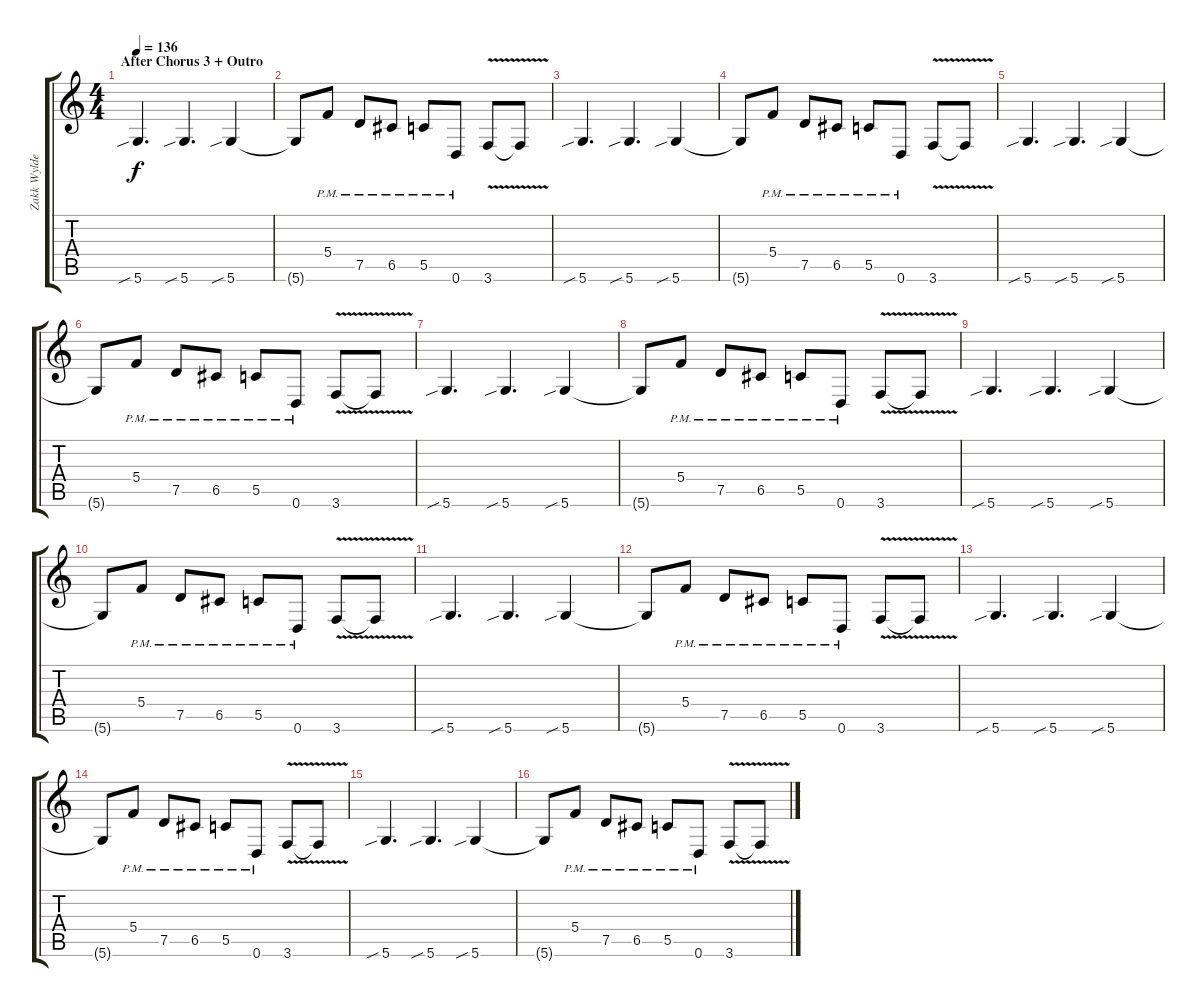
\track ("Zakk Wylde" "Zakk Wylde") {instrument distortionguitar}
\staff {score tabs}
\tuning (D4 A3 F3 C3 G2 D2) {hide}
\ts (4 4)
\section ("" "After Chorus 3 + Outro")
\tempo 136
\clef g2
\ks c
5.6{sib}.4{d dy f} 5.6{sib}.4{d} 5.6{sib}.4 |
5.6{t}.8 5.4{pm}.8 7.5{pm}.8 6.5{pm}.8 5.5{pm}.8 0.6{pm}.8 3.6{v}.8 3.6{t}.8 |
5.6{sib}.4{d} 5.6{sib}.4{d} 5.6{sib}.4 |
5.6{t}.8 5.4{pm}.8 7.5{pm}.8 6.5{pm}.8 5.5{pm}.8 0.6{pm}.8 3.6{v}.8 3.6{t}.8 |
5.6{sib}.4{d} 5.6{sib}.4{d} 5.6{sib}.4 |
5.6{t}.8 5.4{pm}.8 7.5{pm}.8 6.5{pm}.8 5.5{pm}.8 0.6{pm}.8 3.6{v}.8 3.6{t}.8 |
5.6{sib}.4{d} 5.6{sib}.4{d} 5.6{sib}.4 |
5.6{t}.8 5.4{pm}.8 7.5{pm}.8 6.5{pm}.8 5.5{pm}.8 0.6{pm}.8 3.6{v}.8 3.6{t}.8 |
5.6{sib}.4{d} 5.6{sib}.4{d} 5.6{sib}.4 |
5.6{t}.8 5.4{pm}.8 7.5{pm}.8 6.5{pm}.8 5.5{pm}.8 0.6{pm}.8 3.6{v}.8 3.6{t}.8 |
5.6{sib}.4{d} 5.6{sib}.4{d} 5.6{sib}.4 |
5.6{t}.8 5.4{pm}.8 7.5{pm}.8 6.5{pm}.8 5.5{pm}.8 0.6{pm}.8 3.6{v}.8 3.6{t}.8 |
5.6{sib}.4{d} 5.6{sib}.4{d} 5.6{sib}.4 |
5.6{t}.8 5.4{pm}.8 7.5{pm}.8 6.5{pm}.8 5.5{pm}.8 0.6{pm}.8 3.6{v}.8 3.6{t}.8 |
5.6{sib}.4{d} 5.6{sib}.4{d} 5.6{sib}.4 |
5.6{t}.8 5.4{pm}.8 7.5{pm}.8 6.5{pm}.8 5.5{pm}.8 0.6{pm}.8 3.6{v}.8 3.6{t}.8
